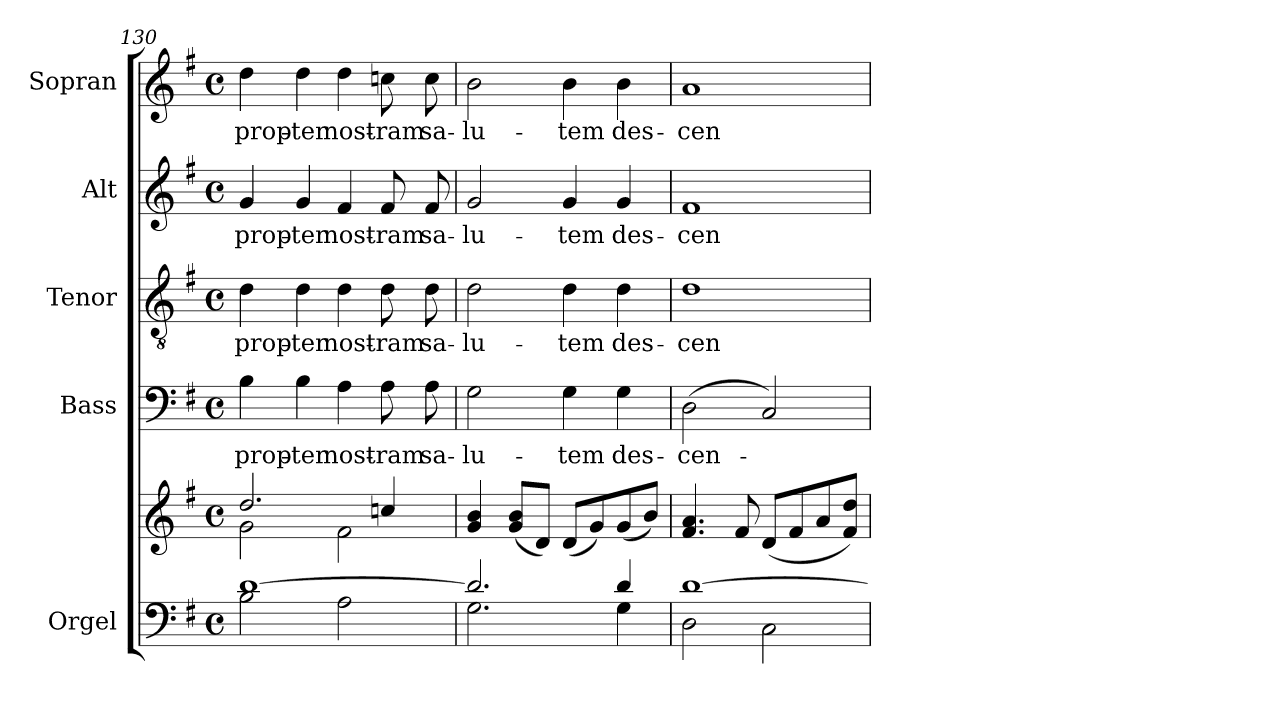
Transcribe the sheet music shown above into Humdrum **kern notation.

**kern	**kern	**kern	**text	**kern	**text	**kern	**text	**kern	**text
*part5	*part5	*part4	*part4	*part3	*part3	*part2	*part2	*part1	*part1
*staff6	*staff5	*staff4	*staff4	*staff3	*staff3	*staff2	*staff2	*staff1	*staff1
*I"Orgel	*	*I"Bass	*	*I"Tenor	*	*I"Alt	*	*I"Sopran	*
*I'Org.	*	*I'B.	*	*I'T.	*	*I'A.	*	*I'S.	*
*clefF4	*clefG2	*clefF4	*	*clefGv2	*	*clefG2	*	*clefG2	*
*k[f#]	*k[f#]	*k[f#]	*	*k[f#]	*	*k[f#]	*	*k[f#]	*
*G:	*G:	*G:	*	*G:	*	*G:	*	*G:	*
*M4/4	*M4/4	*M4/4	*	*M4/4	*	*M4/4	*	*M4/4	*
*met(c)	*met(c)	*met(c)	*	*met(c)	*	*met(c)	*	*met(c)	*
=130	=130	=130	=130	=130	=130	=130	=130	=130	=130
*^	*^	*	*	*	*	*	*	*	*
!	!	!	!	!	!LO:LY:b	!	!LO:LY:b	!	!LO:LY:b	!	!LO:LY:b
[>1d	2B\	2.dd/	2g\	4B\	prop-	4d\	prop-	4g/	prop-	4dd\	prop-
!	!	!	!	!	!LO:LY:b	!	!LO:LY:b	!	!LO:LY:b	!	!LO:LY:b
.	.	.	.	4B\	-ter	4d\	-ter	4g/	-ter	4dd\	-ter
!	!	!	!	!	!LO:LY:b	!	!LO:LY:b	!	!LO:LY:b	!	!LO:LY:b
.	2A\	.	2f#\	4A\	nost-	4d\	nost-	4f#/	nost-	4dd\	nost-
!	!	!	!	!	!LO:LY:b	!	!LO:LY:b	!	!LO:LY:b	!	!LO:LY:b
.	.	4ccn/	.	8A\	-ram	8d\	-ram	8f#/	-ram	8ccn\	-ram
!	!	!	!	!	!LO:LY:b	!	!LO:LY:b	!	!LO:LY:b	!	!LO:LY:b
.	.	.	.	8A\	sa-	8d\	sa-	8f#/	sa-	8cc\	sa-
*	*	*v	*v	*	*	*	*	*	*	*	*
=131	=131	=131	=131	=131	=131	=131	=131	=131	=131	=131
!	!	!	!	!LO:LY:b	!	!LO:LY:b	!	!LO:LY:b	!	!LO:LY:b
2.d/]	2.G\	4g/ 4b/	2G\	-lu-	2d\	-lu-	2g/	-lu-	2b\	-lu-
.	.	(<8g/ 8b/L	.	.	.	.	.	.	.	.
.	.	8d/J)	.	.	.	.	.	.	.	.
!	!	!	!	!LO:LY:b	!	!LO:LY:b	!	!LO:LY:b	!	!LO:LY:b
.	.	(<8d/L	4G\	-tem	4d\	-tem	4g/	-tem	4b\	-tem
.	.	8g/)	.	.	.	.	.	.	.	.
!	!	!	!	!LO:LY:b	!	!LO:LY:b	!	!LO:LY:b	!	!LO:LY:b
4d/	4G\	(<8g/	4G\	des-	4d\	des-	4g/	des-	4b\	des-
.	.	8b/J)	.	.	.	.	.	.	.	.
=132	=132	=132	=132	=132	=132	=132	=132	=132	=132	=132
!	!	!	!	!LO:LY:b	!	!LO:LY:b	!	!LO:LY:b	!	!LO:LY:b
[>1d	2D\	4.f#/ 4.a/	(>2D\	-cen-	1d	-cen-	1f#	-cen-	1a	-cen-
.	.	8f#/	.	.	.	.	.	.	.	.
.	2C\	(<8d/L	2C/)	.	.	.	.	.	.	.
.	.	8f#/	.	.	.	.	.	.	.	.
.	.	8a/	.	.	.	.	.	.	.	.
.	.	8f#/ 8dd/J)	.	.	.	.	.	.	.	.
*v	*v	*	*	*	*	*	*	*	*	*
=	=	=	=	=	=	=	=	=	=
*-	*-	*-	*-	*-	*-	*-	*-	*-	*-
